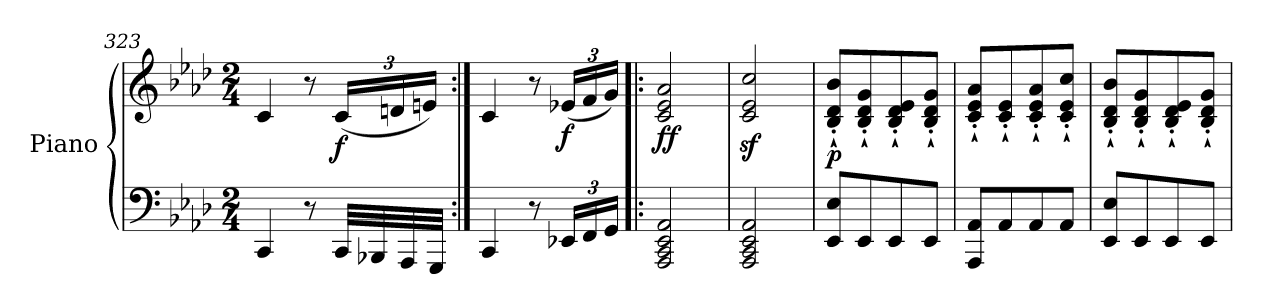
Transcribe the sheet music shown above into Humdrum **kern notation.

**kern	**kern	**dynam
*part1	*part1	*part1
*staff2	*staff1	*staff1/2
*I"Piano	*	*
*I'Pno	*	*
*clefF4	*clefG2	*
*k[b-e-a-d-]	*k[b-e-a-d-]	*
*A-:	*A-:	*
*M2/4	*M2/4	*
=323	=323	=323
4CC/	4c/	.
8r	8r	.
*	*Xbrackettup	*
!	!	!LO:DY:b
32CC/LLL	(24c/LL	f
32BBB-X/	.	.
.	24dn/	.
32AAA-/	.	.
.	24en/JJ)	.
32GGG/JJJ	.	.
=324:|!	=324:|!	=324:|!
4CC/	4c/	.
8r	8r	.
*Xbrackettup	*	*
!	!	!LO:DY:b
24EE-X/LL	(24e-X/LL	f
24FF/	24f/	.
24GG/JJ	24g/JJ)	.
!!LO:PB:g=z
=325!|:	=325!|:	=325!|:
!	!	!LO:DY:b
2AAA-/ 2CC/ 2EE-/ 2AA-/	2c/ 2e-/ 2a-/	ff
=326	=326	=326
2AAA-/ 2CC/ 2EE-/ 2AA-/	2c/z< 2e-/z< 2cc/z<	.
=327	=327	=327
!	!	!LO:DY:b
8EE-/ 8E-/L	8B-/`' 8d-/`' 8b-/`'L	p
8EE-/	8B-/`' 8d-/`' 8g/`'	.
8EE-/	8B-/`' 8d-/`' 8e-/`'	.
8EE-/J	8B-/`' 8d-/`' 8g/`'J	.
=328	=328	=328
8AAA-/ 8AA-/L	8c/`' 8e-/`' 8a-/`'L	.
8AA-/	8c/`' 8e-/`'	.
8AA-/	8c/`' 8e-/`' 8a-/`'	.
8AA-/J	8c/`' 8e-/`' 8cc/`'J	.
=329	=329	=329
8EE-/ 8E-/L	8B-/`' 8d-/`' 8b-/`'L	.
8EE-/	8B-/`' 8d-/`' 8g/`'	.
8EE-/	8B-/`' 8d-/`' 8e-/`'	.
8EE-/J	8B-/`' 8d-/`' 8g/`'J	.
=	=	=
*-	*-	*-
